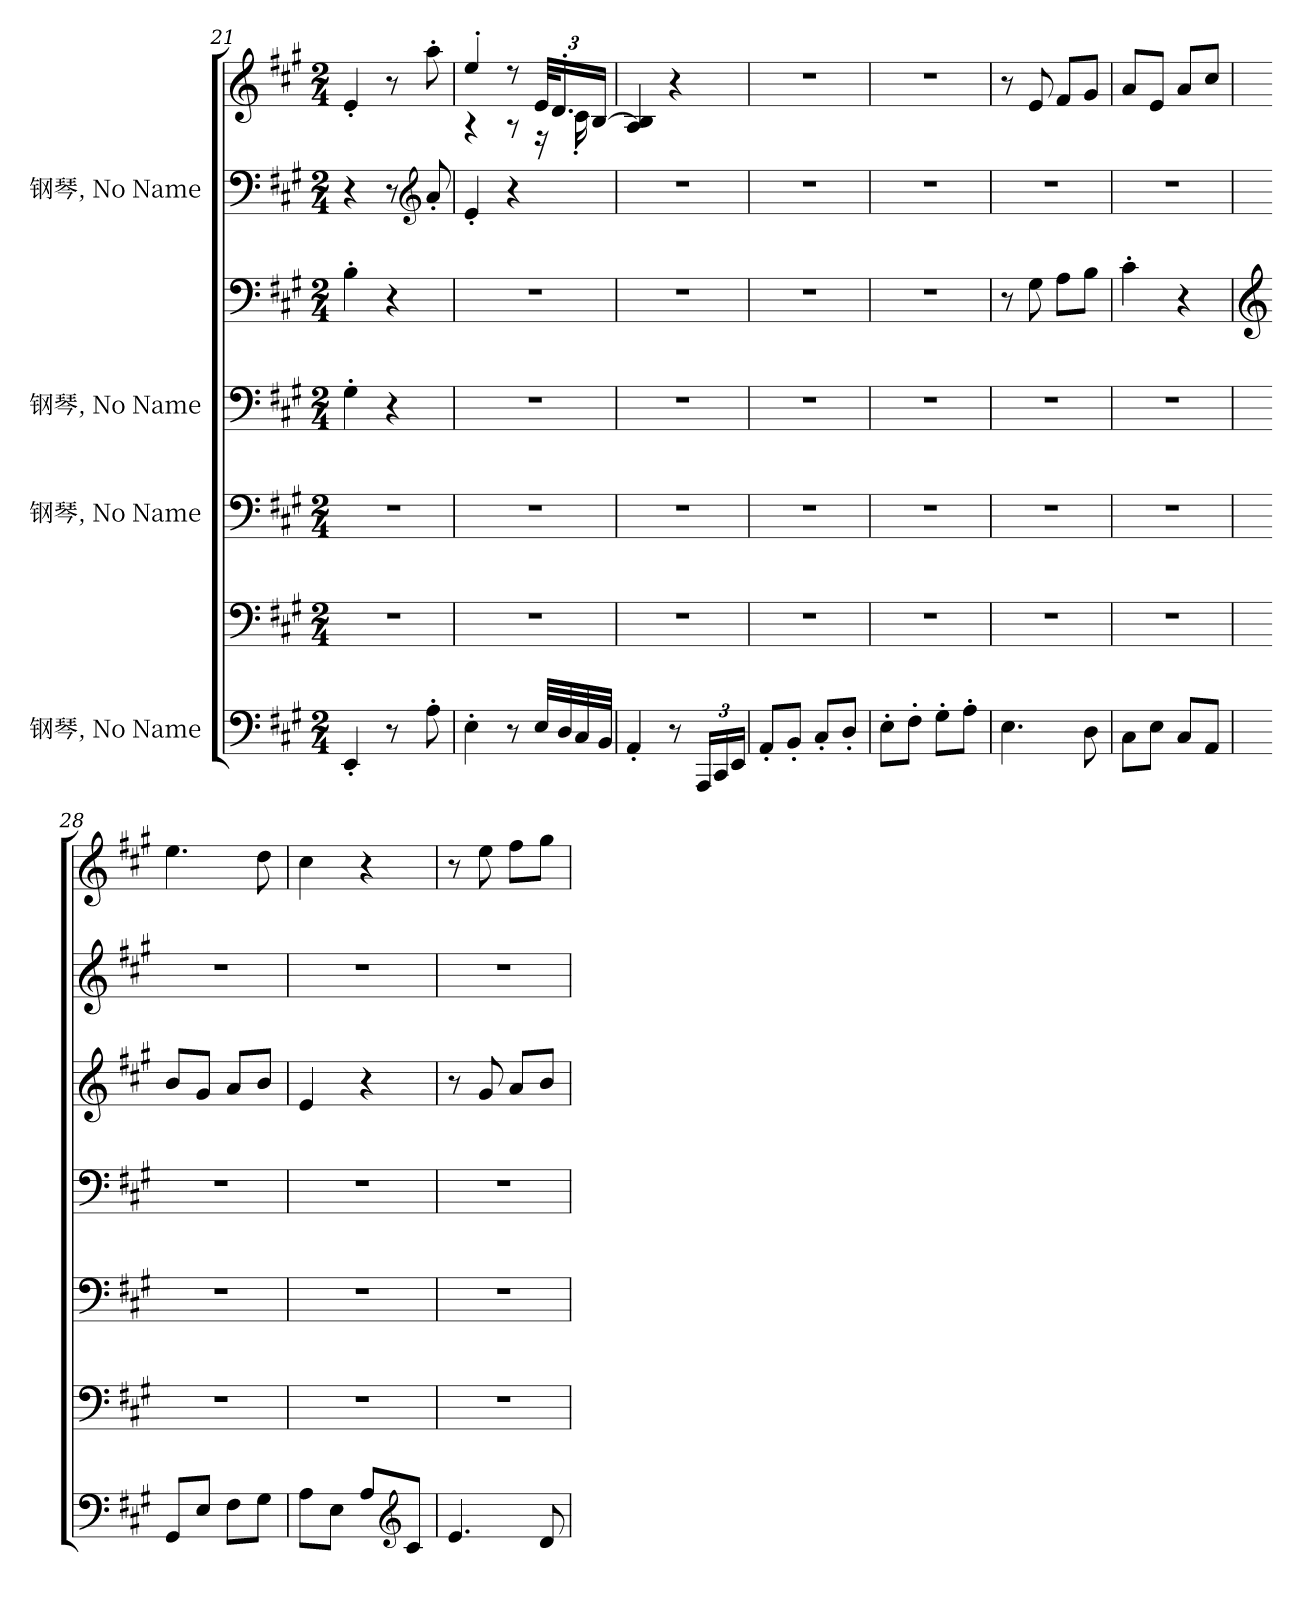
**kern	**kern	**kern	**kern	**kern	**kern	**kern
*part4	*part4	*part3	*part2	*part2	*part1	*part1
*staff7	*staff6	*staff5	*staff4	*staff3	*staff2	*staff1
*I"钢琴, No Name	*	*I"钢琴, No Name	*I"钢琴, No Name	*	*I"钢琴, No Name	*
*clefF4	*clefF4	*clefF4	*clefF4	*clefF4	*clefF4	*clefG2
*k[f#c#g#]	*k[f#c#g#]	*k[f#c#g#]	*k[f#c#g#]	*k[f#c#g#]	*k[f#c#g#]	*k[f#c#g#]
*M2/4	*M2/4	*M2/4	*M2/4	*M2/4	*M2/4	*M2/4
=21	=21	=21	=21	=21	=21	=21
4EE'/	2r	2r	4G#'\	4B'\	4r	4e'/
8r	.	.	4r	4r	8r	8r
*	*	*	*	*	*clefG2	*
*	*	*	*	*	*	*MM136
8A'\	.	.	.	.	8a'/	8aa'\
!!LO:PB:g=z
=22	=22	=22	=22	=22	=22	=22
*	*	*	*	*	*	*^
4E'\	2r	2r	2r	2r	4e'/	4ee'/	4r
8r	.	.	.	.	4r	8r	8r
*	*	*	*	*	*	*Xbrackettup	*
32E/LLL	.	.	.	.	.	48e/KLL	16r
.	.	.	.	.	.	24.d'/	.
32D/	.	.	.	.	.	.	.
32C#/	.	.	.	.	.	.	16c#'\
.	.	.	.	.	.	[24B/JJ	.
32BB/JJJ	.	.	.	.	.	.	.
*	*	*	*	*	*	*v	*v
=23	=23	=23	=23	=23	=23	=23
4AA'/	2r	2r	2r	2r	2r	4A/ 4B/]
*	*	*	*	*	*	*MM120
8r	.	.	.	.	.	4r
*Xbrackettup	*	*	*	*	*	*
24AAA/LL	.	.	.	.	.	.
24CC#/	.	.	.	.	.	.
24EE/JJ	.	.	.	.	.	.
=24	=24	=24	=24	=24	=24	=24
8AA'/L	2r	2r	2r	2r	2r	2r
8BB'/J	.	.	.	.	.	.
8C#'/L	.	.	.	.	.	.
8D'/J	.	.	.	.	.	.
=25	=25	=25	=25	=25	=25	=25
8E'\L	2r	2r	2r	2r	2r	2r
8F#'\J	.	.	.	.	.	.
8G#'\L	.	.	.	.	.	.
8A'\J	.	.	.	.	.	.
=26	=26	=26	=26	=26	=26	=26
*	*	*	*	*	*	*MM136
4.E\	2r	2r	2r	8r	2r	8r
.	.	.	.	8G#\	.	8e/
.	.	.	.	8A\L	.	8f#/L
8D\	.	.	.	8B\J	.	8g#/J
=27	=27	=27	=27	=27	=27	=27
8C#\L	2r	2r	2r	4c#'\	2r	8a/L
8E\J	.	.	.	.	.	8e/J
8C#/L	.	.	.	4r	.	8a/L
8AA/J	.	.	.	.	.	8cc#/J
=28	=28	=28	=28	=28	=28	=28
*	*	*	*	*clefG2	*	*
*	*	*	*	*	*	*MM136
8GG#/L	2r	2r	2r	8b/L	2r	4.ee\
8E/J	.	.	.	8g#/J	.	.
8F#\L	.	.	.	8a/L	.	.
8G#\J	.	.	.	8b/J	.	8dd\
!!LO:PB:g=z
=29	=29	=29	=29	=29	=29	=29
8A\L	2r	2r	2r	4e/	2r	4cc#\
8E\J	.	.	.	.	.	.
8A/L	.	.	.	4r	.	4r
*clefG2	*	*	*	*	*	*
8c#/J	.	.	.	.	.	.
=30	=30	=30	=30	=30	=30	=30
*	*	*	*	*	*	*MM136
4.e/	2r	2r	2r	8r	2r	8r
.	.	.	.	8g#/	.	8ee\
.	.	.	.	8a/L	.	8ff#\L
8d/	.	.	.	8b/J	.	8gg#\J
=	=	=	=	=	=	=
*-	*-	*-	*-	*-	*-	*-
